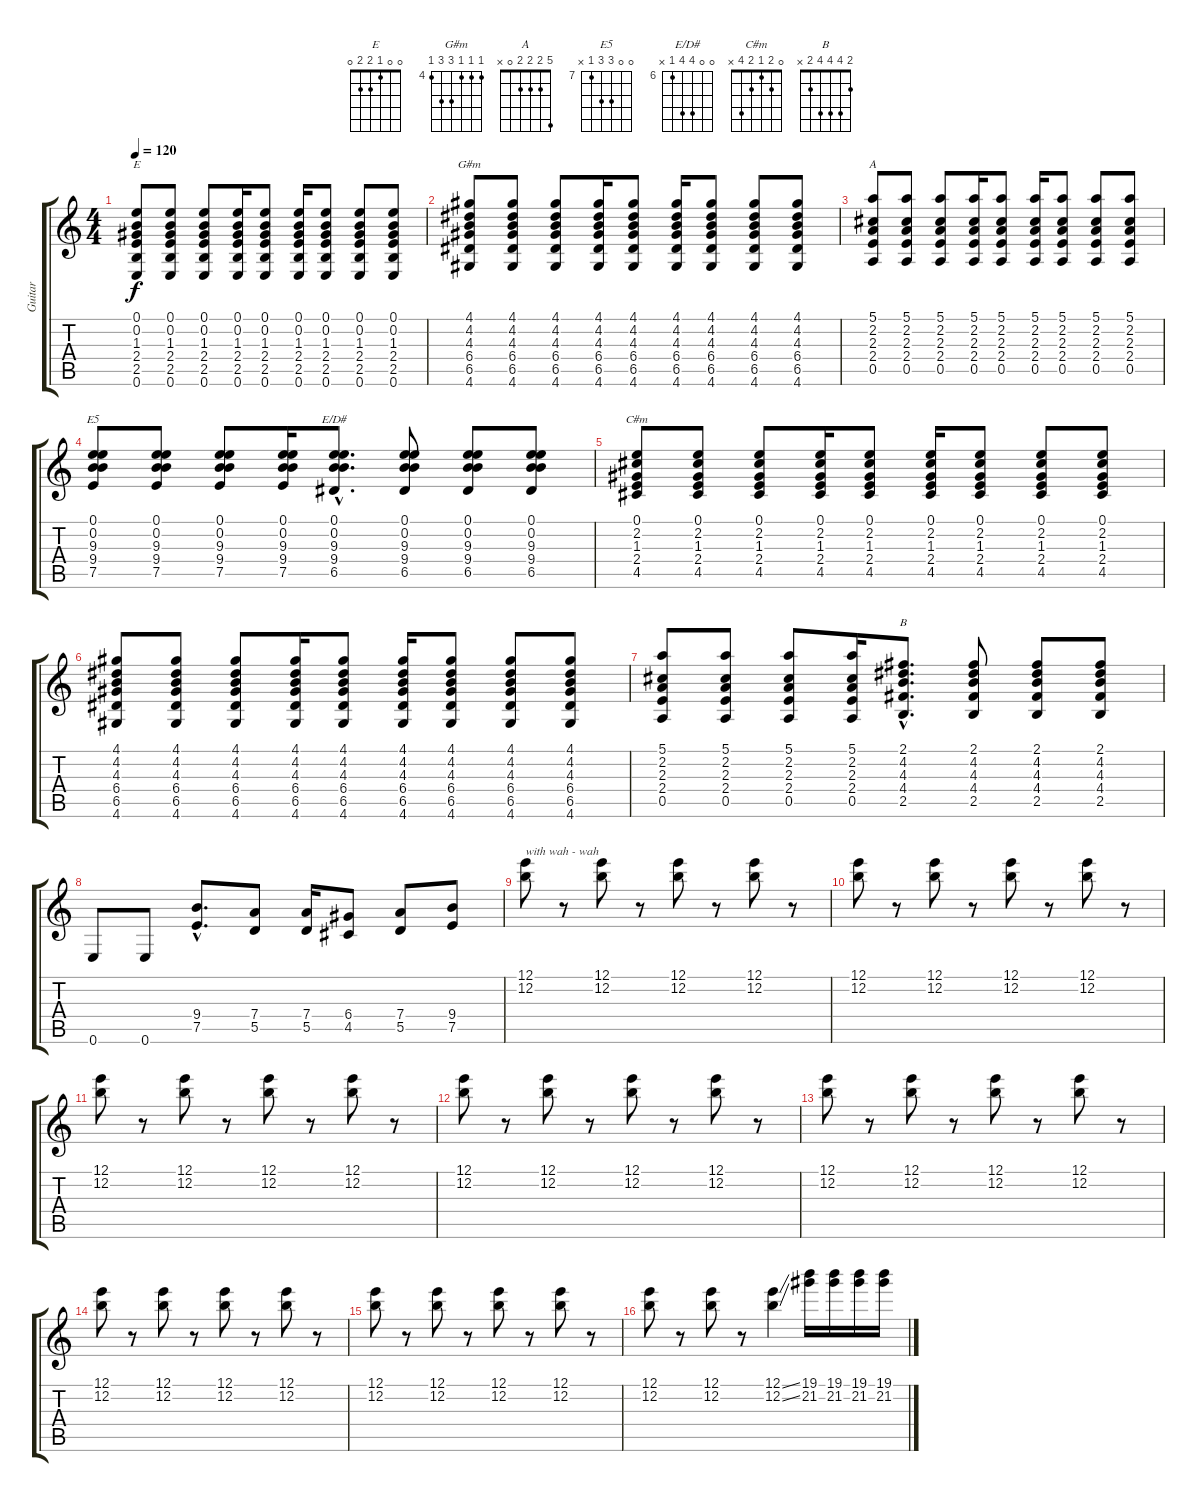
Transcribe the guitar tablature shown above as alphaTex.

\track ("Guitar" "Guitar") {instrument distortionguitar}
\staff {score tabs}
\tuning (E4 B3 G3 D3 A2 E2) {hide}
\chord ("E" 0 0 1 2 2 0)
\chord ("G#m" 4 4 4 6 6 4) {firstfret 4}
\chord ("A" 5 2 2 2 0 x)
\chord ("E5" 0 0 9 9 7 x) {firstfret 7}
\chord ("E/D#" 0 0 9 9 6 x) {firstfret 6}
\chord ("C#m" 0 2 1 2 4 x)
\chord ("B" 2 4 4 4 2 x)
\ts (4 4)
\tempo 120
\clef g2
\ks c
(0.1 0.2 1.3 2.4 2.5 0.6).8{ch "E" dy f} (0.1 0.2 1.3 2.4 2.5 0.6).8 (0.1 0.2 1.3 2.4 2.5 0.6).8 (0.1 0.2 1.3 2.4 2.5 0.6).16 (0.1 0.2 1.3 2.4 2.5 0.6).8 (0.1 0.2 1.3 2.4 2.5 0.6).16 (0.1 0.2 1.3 2.4 2.5 0.6).8 (0.1 0.2 1.3 2.4 2.5 0.6).8 (0.1 0.2 1.3 2.4 2.5 0.6).8 |
(4.1 4.2 4.3 6.4 6.5 4.6).8{ch "G#m"} (4.1 4.2 4.3 6.4 6.5 4.6).8 (4.1 4.2 4.3 6.4 6.5 4.6).8 (4.1 4.2 4.3 6.4 6.5 4.6).16 (4.1 4.2 4.3 6.4 6.5 4.6).8 (4.1 4.2 4.3 6.4 6.5 4.6).16 (4.1 4.2 4.3 6.4 6.5 4.6).8 (4.1 4.2 4.3 6.4 6.5 4.6).8 (4.1 4.2 4.3 6.4 6.5 4.6).8 |
(5.1 2.2 2.3 2.4 0.5).8{ch "A"} (5.1 2.2 2.3 2.4 0.5).8 (5.1 2.2 2.3 2.4 0.5).8 (5.1 2.2 2.3 2.4 0.5).16 (5.1 2.2 2.3 2.4 0.5).8 (5.1 2.2 2.3 2.4 0.5).16 (5.1 2.2 2.3 2.4 0.5).8 (5.1 2.2 2.3 2.4 0.5).8 (5.1 2.2 2.3 2.4 0.5).8 |
(0.1 0.2 9.3 9.4 7.5).8{ch "E5"} (0.1 0.2 9.3 9.4 7.5).8 (0.1 0.2 9.3 9.4 7.5).8 (0.1 0.2 9.3 9.4 7.5).16 (0.1{hac} 0.2{hac} 9.3{hac} 9.4{hac} 6.5{hac}).8{d ch "E/D#"} (0.1 0.2 9.3 9.4 6.5).8 (0.1 0.2 9.3 9.4 6.5).8 (0.1 0.2 9.3 9.4 6.5).8 |
(0.1 2.2 1.3 2.4 4.5).8{ch "C#m"} (0.1 2.2 1.3 2.4 4.5).8 (0.1 2.2 1.3 2.4 4.5).8 (0.1 2.2 1.3 2.4 4.5).16 (0.1 2.2 1.3 2.4 4.5).8 (0.1 2.2 1.3 2.4 4.5).16 (0.1 2.2 1.3 2.4 4.5).8 (0.1 2.2 1.3 2.4 4.5).8 (0.1 2.2 1.3 2.4 4.5).8 |
(4.1 4.2 4.3 6.4 6.5 4.6).8 (4.1 4.2 4.3 6.4 6.5 4.6).8 (4.1 4.2 4.3 6.4 6.5 4.6).8 (4.1 4.2 4.3 6.4 6.5 4.6).16 (4.1 4.2 4.3 6.4 6.5 4.6).8 (4.1 4.2 4.3 6.4 6.5 4.6).16 (4.1 4.2 4.3 6.4 6.5 4.6).8 (4.1 4.2 4.3 6.4 6.5 4.6).8 (4.1 4.2 4.3 6.4 6.5 4.6).8 |
(5.1 2.2 2.3 2.4 0.5).8 (5.1 2.2 2.3 2.4 0.5).8 (5.1 2.2 2.3 2.4 0.5).8 (5.1 2.2 2.3 2.4 0.5).16 (2.1{hac} 4.2{hac} 4.3{hac} 4.4{hac} 2.5{hac}).8{d ch "B"} (2.1 4.2 4.3 4.4 2.5).8 (2.1 4.2 4.3 4.4 2.5).8 (2.1 4.2 4.3 4.4 2.5).8 |
0.6.8 0.6.8 (9.4{hac} 7.5{hac}).8{d} (7.4 5.5).8 (7.4 5.5).16 (6.4 4.5).8 (7.4 5.5).8 (9.4 7.5).8 |
(12.1 12.2).8{txt "with wah - wah"} r.8 (12.1 12.2).8 r.8 (12.1 12.2).8 r.8 (12.1 12.2).8 r.8 |
(12.1 12.2).8 r.8 (12.1 12.2).8 r.8 (12.1 12.2).8 r.8 (12.1 12.2).8 r.8 |
(12.1 12.2).8 r.8 (12.1 12.2).8 r.8 (12.1 12.2).8 r.8 (12.1 12.2).8 r.8 |
(12.1 12.2).8 r.8 (12.1 12.2).8 r.8 (12.1 12.2).8 r.8 (12.1 12.2).8 r.8 |
(12.1 12.2).8 r.8 (12.1 12.2).8 r.8 (12.1 12.2).8 r.8 (12.1 12.2).8 r.8 |
(12.1 12.2).8 r.8 (12.1 12.2).8 r.8 (12.1 12.2).8 r.8 (12.1 12.2).8 r.8 |
(12.1 12.2).8 r.8 (12.1 12.2).8 r.8 (12.1 12.2).8 r.8 (12.1 12.2).8 r.8 |
(12.1 12.2).8 r.8 (12.1 12.2).8 r.8 (12.1{ss} 12.2{ss}).4 (19.1 21.2).16 (19.1 21.2).16 (19.1 21.2).16 (19.1 21.2).16
